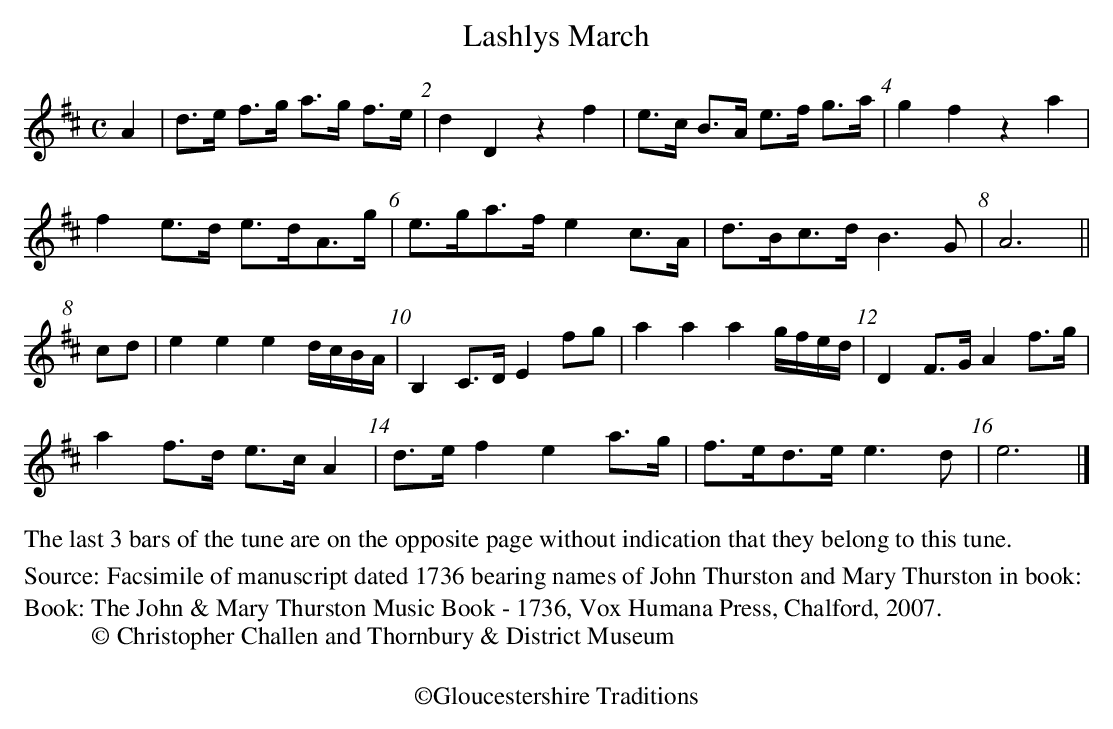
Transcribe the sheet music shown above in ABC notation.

X:1
T:Lashlys March
M:C
L:1/8
K:D
A2| d>e f>g a>g f>e| d2 D2 z2 f2| e>c B>A e>f g>a|g2 f2 z2 a2|
f2 e>d e>dA>g| e>ga>f e2 c>A| d>Bc>d B2>G2 | A6 ||
cd | e2 e2 e2 d/c/B/A/ |B,2 C>D E2 fg | a2 a2 a2 g/2f/2e/2d/2 | D2 F>G A2 f>g |
a2  f>d e>c A2 | d>e f2e2a>g | f>ed>e e3d | e6|]
